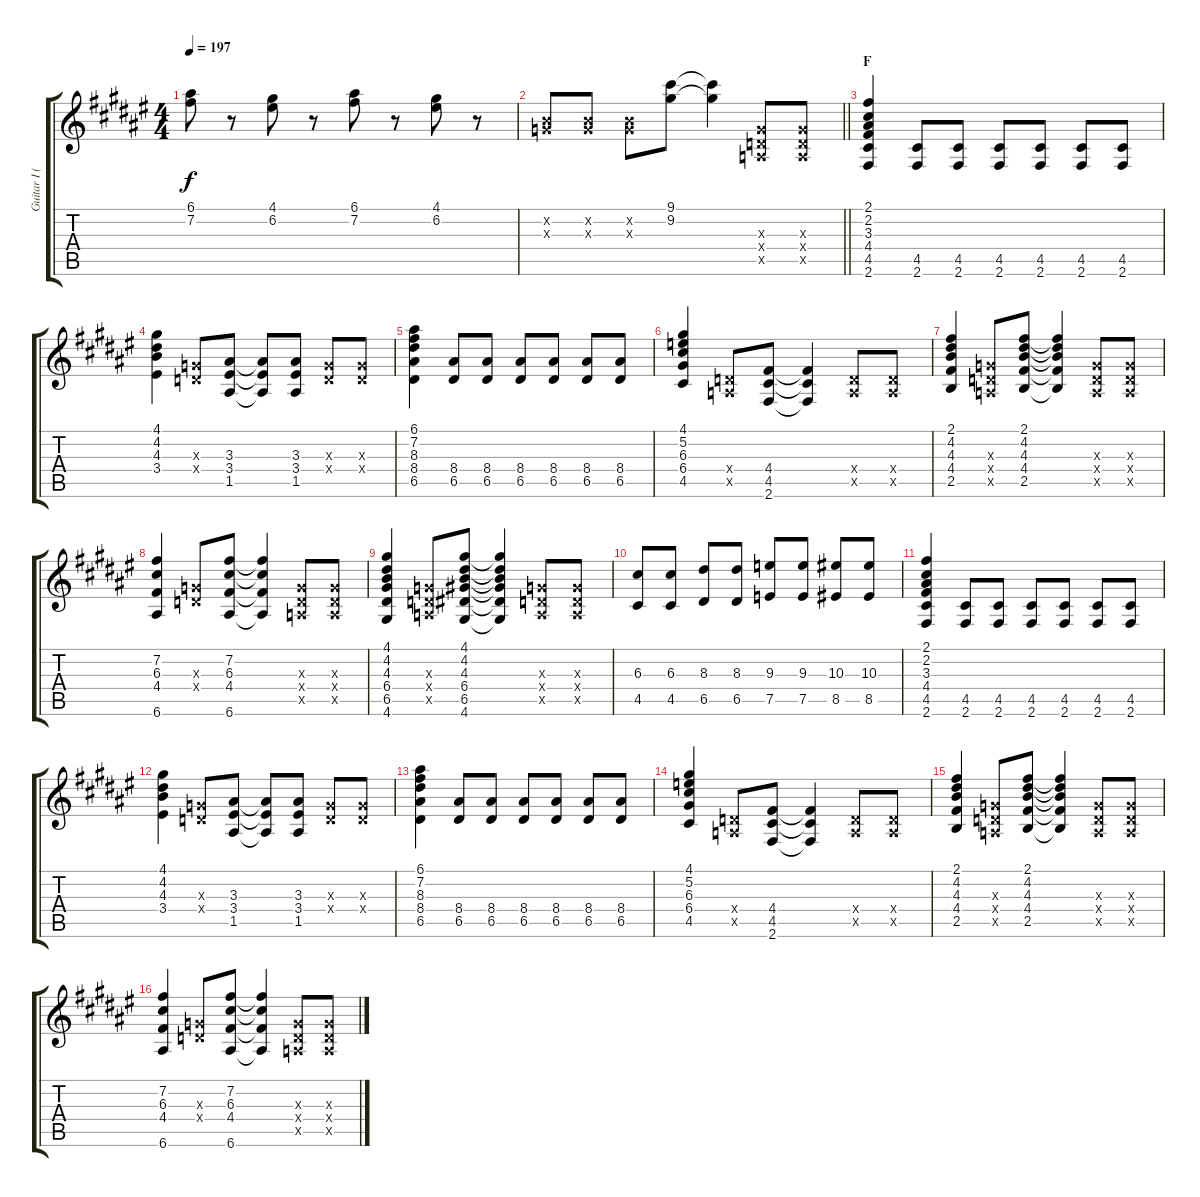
\track ("Guitar I (Hirasawa Yui)" "Guitar I (") {instrument overdrivenguitar}
\staff {score tabs}
\tuning (E4 B3 G3 D3 A2 E2) {hide}
\ts (4 4)
\tempo 197
\clef g2
\ks f#
(6.1 7.2).8{dy f} r.8 (4.1 6.2).8 r.8 (6.1 7.2).8 r.8 (4.1 6.2).8 r.8 |
\barLineRight lightlight
(0.2{x} 0.3{x}).8 (0.2{x} 0.3{x}).8 (0.2{x} 0.3{x}).8 (9.1 9.2).8 (9.1{t} 9.2{t}).4 (0.3{x} 0.4{x} 0.5{x}).8 (0.3{x} 0.4{x} 0.5{x}).8 |
\section ("" "F")
(2.1 2.2 3.3 4.4 4.5 2.6).4 (4.5 2.6).8 (4.5 2.6).8 (4.5 2.6).8 (4.5 2.6).8 (4.5 2.6).8 (4.5 2.6).8 |
(4.1 4.2 4.3 3.4).4 (0.3{x} 0.4{x}).8 (3.3 3.4 1.5).8 (3.3{t} 3.4{t} 1.5{t}).8 (3.3 3.4 1.5).8 (0.3{x} 0.4{x}).8 (0.3{x} 0.4{x}).8 |
(6.1 7.2 8.3 8.4 6.5).4 (8.4 6.5).8 (8.4 6.5).8 (8.4 6.5).8 (8.4 6.5).8 (8.4 6.5).8 (8.4 6.5).8 |
(4.1 5.2 6.3 6.4 4.5).4 (0.4{x} 0.5{x}).8 (4.4 4.5 2.6).8 (4.4{t} 4.5{t} 2.6{t}).4 (0.4{x} 0.5{x}).8 (0.4{x} 0.5{x}).8 |
(2.1 4.2 4.3 4.4 2.5).4 (0.3{x} 0.4{x} 0.5{x}).8 (2.1 4.2 4.3 4.4 2.5).8 (2.1{t} 4.2{t} 4.3{t} 4.4{t} 2.5{t}).4 (0.3{x} 0.4{x} 0.5{x}).8 (0.3{x} 0.4{x} 0.5{x}).8 |
(7.2 6.3 4.4 6.6).4 (0.3{x} 0.4{x}).8 (7.2 6.3 4.4 6.6).8 (7.2{t} 6.3{t} 4.4{t} 6.6{t}).4 (0.3{x} 0.4{x} 0.5{x}).8 (0.3{x} 0.4{x} 0.5{x}).8 |
(4.1 4.2 4.3 6.4 6.5 4.6).4 (0.3{x} 0.4{x} 0.5{x}).8 (4.1 4.2 4.3 6.4 6.5 4.6).8 (4.1{t} 4.2{t} 4.3{t} 6.4{t} 6.5{t} 4.6{t}).4 (0.3{x} 0.4{x} 0.5{x}).8 (0.3{x} 0.4{x} 0.5{x}).8 |
(6.3 4.5).8 (6.3 4.5).8 (8.3 6.5).8 (8.3 6.5).8 (9.3 7.5).8 (9.3 7.5).8 (10.3 8.5).8 (10.3 8.5).8 |
(2.1 2.2 3.3 4.4 4.5 2.6).4 (4.5 2.6).8 (4.5 2.6).8 (4.5 2.6).8 (4.5 2.6).8 (4.5 2.6).8 (4.5 2.6).8 |
(4.1 4.2 4.3 3.4).4 (0.3{x} 0.4{x}).8 (3.3 3.4 1.5).8 (3.3{t} 3.4{t} 1.5{t}).8 (3.3 3.4 1.5).8 (0.3{x} 0.4{x}).8 (0.3{x} 0.4{x}).8 |
(6.1 7.2 8.3 8.4 6.5).4 (8.4 6.5).8 (8.4 6.5).8 (8.4 6.5).8 (8.4 6.5).8 (8.4 6.5).8 (8.4 6.5).8 |
(4.1 5.2 6.3 6.4 4.5).4 (0.4{x} 0.5{x}).8 (4.4 4.5 2.6).8 (4.4{t} 4.5{t} 2.6{t}).4 (0.4{x} 0.5{x}).8 (0.4{x} 0.5{x}).8 |
(2.1 4.2 4.3 4.4 2.5).4 (0.3{x} 0.4{x} 0.5{x}).8 (2.1 4.2 4.3 4.4 2.5).8 (2.1{t} 4.2{t} 4.3{t} 4.4{t} 2.5{t}).4 (0.3{x} 0.4{x} 0.5{x}).8 (0.3{x} 0.4{x} 0.5{x}).8 |
(7.2 6.3 4.4 6.6).4 (0.3{x} 0.4{x}).8 (7.2 6.3 4.4 6.6).8 (7.2{t} 6.3{t} 4.4{t} 6.6{t}).4 (0.3{x} 0.4{x} 0.5{x}).8 (0.3{x} 0.4{x} 0.5{x}).8
